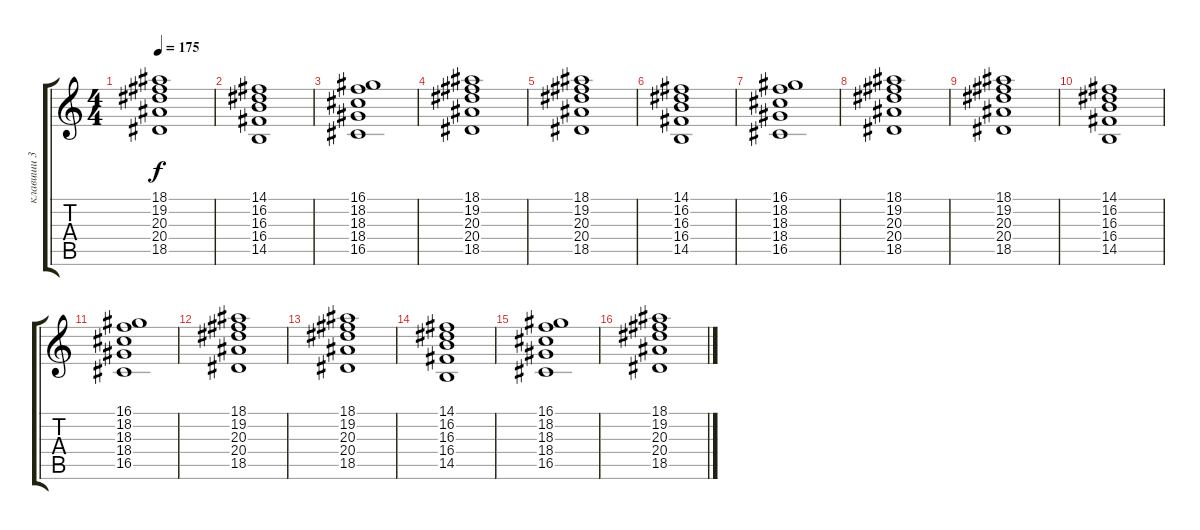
\track ("клавиши 3" "клавиши 3") {instrument synthstrings2}
\staff {score tabs}
\tuning (E4 B3 G3 D3 A2 E2) {hide}
\ts (4 4)
\tempo 175
\clef g2
\ks c
(18.1 19.2 20.3 20.4 18.5).1{dy f} |
(14.1 16.2 16.3 16.4 14.5).1 |
(16.1 18.2 18.3 18.4 16.5).1 |
(18.1 19.2 20.3 20.4 18.5).1 |
(18.1 19.2 20.3 20.4 18.5).1 |
(14.1 16.2 16.3 16.4 14.5).1 |
(16.1 18.2 18.3 18.4 16.5).1 |
(18.1 19.2 20.3 20.4 18.5).1 |
(18.1 19.2 20.3 20.4 18.5).1 |
(14.1 16.2 16.3 16.4 14.5).1 |
(16.1 18.2 18.3 18.4 16.5).1 |
(18.1 19.2 20.3 20.4 18.5).1 |
(18.1 19.2 20.3 20.4 18.5).1 |
(14.1 16.2 16.3 16.4 14.5).1 |
(16.1 18.2 18.3 18.4 16.5).1 |
(18.1 19.2 20.3 20.4 18.5).1
